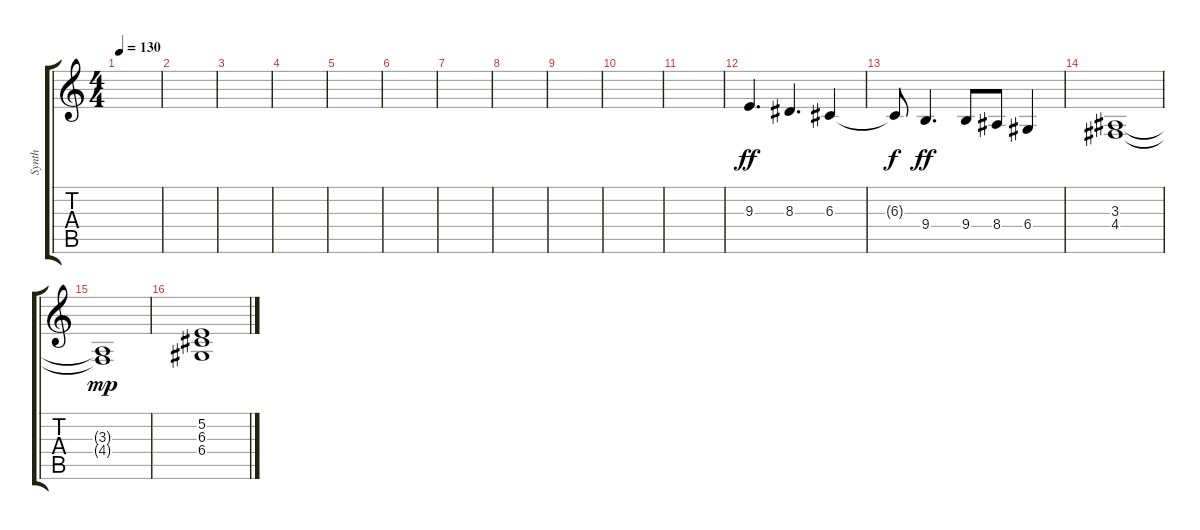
\track ("Synth" "Synth") {instrument pad2warm bank 2}
\staff {score tabs}
\tuning (E4 B3 G3 D3 A2 E2) {hide}
\ts (4 4)
\tempo 130
\clef g2
\ks c
|
|
|
|
|
|
|
|
|
|
|
9.3.4{d dy ff} 8.3.4{d} 6.3.4 |
6.3{t}.8{dy f} 9.4.4{d dy ff} 9.4.8 8.4.8 6.4.4 |
(3.3 4.4).1 |
(3.3{t} 4.4{t}).1{dy mp} |
(5.2 6.3 6.4).1
